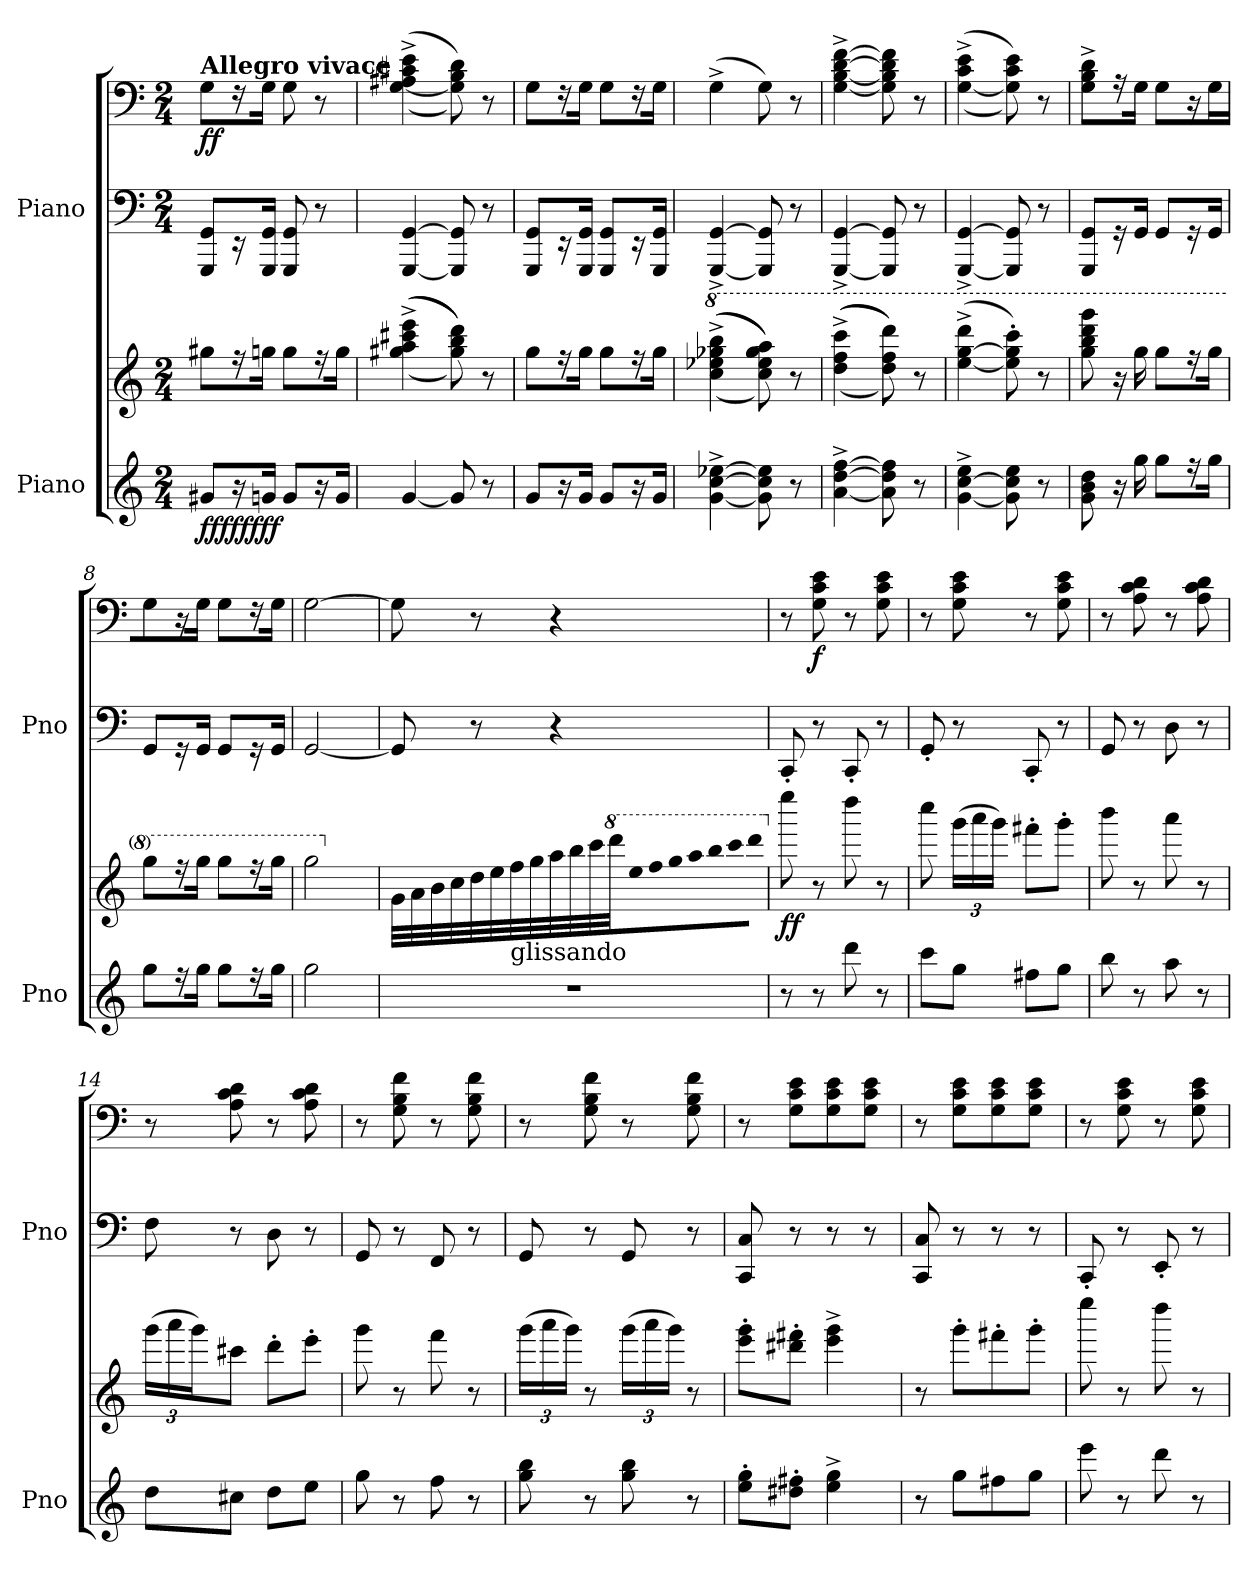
**kern	**kern	**dynam	**kern	**kern	**dynam
*part2	*part2	*part2	*part1	*part1	*part1
*staff4	*staff3	*staff3/4	*staff2	*staff1	*staff1/2
*I"Piano	*	*	*I"Piano	*	*
*I'Pno	*	*	*I'Pno	*	*
*clefG2	*clefG2	*	*clefF4	*clefF4	*
*k[]	*k[]	*	*k[]	*k[]	*
*M2/4	*M2/4	*	*M2/4	*M2/4	*
=1	=1	=1	=1	=1	=1
!	!	!	!	!LO:TX:a:B:t=Allegro vivace	!
!	!	!LO:DY:b=2	!	!	!
!	!	!LO:DY:n=1:b=2	!	!	!
!	!	!LO:DY:n=2:b	!	!	!
!	!	!LO:DY:n=3:b	!	!	!LO:DY:b
8g#X/L	8gg#X\L	ff ff ff ff	8GGG/ 8GG/L	8G\L	ff
16r	16r	.	16r	16r	.
16gn/Jk	16ggn\Jk	.	16GGG/ 16GG/Jk	16G\Jk	.
8g/L	8gg\L	.	8GGG/ 8GG/	8G\	.
16r	16r	.	8r	8r	.
16g/Jk	16gg\Jk	.	.	.	.
=2	=2	=2	=2	=2	=2
[4g/	(>(>(<4gg#X\^ 4aa\^ 4ccc#X\^ 4eee\^	.	[4GGG/ [4GG/	(>(>[4G\^ 4A#X\^ 4c#X\^ 4e\^	.
8g/]	8gg#\ 8bb\ 8ddd\)))	.	8GGG/] 8GG/]	8G\] 8B\ 8d\))	.
8r	8r	.	8r	8r	.
=3	=3	=3	=3	=3	=3
8g/L	8gg\L	.	8GGG/ 8GG/L	8G\L	.
16r	16r	.	16r	16r	.
16g/Jk	16gg\Jk	.	16GGG/ 16GG/Jk	16G\Jk	.
8g/L	8gg\L	.	8GGG/ 8GG/L	8G\L	.
16r	16r	.	16r	16r	.
16g/Jk	16gg\Jk	.	16GGG/ 16GG/Jk	16G\Jk	.
=4	=4	=4	=4	=4	=4
*	*8va	*	*	*	*
[4g\^ [4cc\^ [4ee-X\^	(>(>(<4ccc\^ 4eee-X\^ 4ggg-X\^ 4bbb\^	.	[4GGG/^ [4GG/^	(>4G^\	.
8g\] 8cc\] 8ee-\]	8ccc\ 8eee-\ 8ggg-\ 8aaa\)))	.	8GGG/] 8GG/]	8G\)	.
8r	8r	.	8r	8r	.
=5	=5	=5	=5	=5	=5
[4a\^ [4dd\^ [4ff\^	(>(>(<4ddd\^ 4fff\^ 4cccc\^	.	[4GGG/^ [4GG/^	[4G\^ [4B\^ [4d\^ [4f\^	.
8a\] 8dd\] 8ff\]	8ddd\ 8fff\ 8dddd\)))	.	8GGG/] 8GG/]	8G\] 8B\] 8d\] 8f\]	.
8r	8r	.	8r	8r	.
=6	=6	=6	=6	=6	=6
[4g\^ [4cc\^ 4ee\^	(>[4eee\^ [4ggg\^ 4dddd\^	.	[4GGG/^ [4GG/^	(>(>[4G\^ 4c\^ 4e\^	.
8g\] 8cc\] 8ee\	8eee\]' 8ggg\]' 8cccc\')	.	8GGG/] 8GG/]	8G\] 8c\ 8e\))	.
8r	8r	.	8r	8r	.
!!LO:LB:g=z
=7	=7	=7	=7	=7	=7
8g\ 8b\ 8dd\	8ggg\ 8bbb\ 8dddd\ 8gggg\	.	8GGG/ 8GG/L	8G\^ 8B\^ 8d\^L	.
16r	16r	.	16r	16r	.
16gg\	16ggg\	.	16GG/Jk	16G\Jk	.
8gg\L	8ggg\L	.	8GG/L	8G\L	.
16r	16r	.	16r	16r	.
16gg\Jk	16ggg\Jk	.	16GG/Jk	16G\K	.
=8	=8	=8	=8	=8	=8
8gg\L	8ggg\L	.	8GG/L	8G\	.
16r	16r	.	16r	16r	.
16gg\Jk	16ggg\Jk	.	16GG/Jk	16G\Jk	.
8gg\L	8ggg\L	.	8GG/L	8G\L	.
16r	16r	.	16r	16r	.
16gg\Jk	16ggg\Jk	.	16GG/Jk	16G\Jk	.
=9	=9	=9	=9	=9	=9
2gg\	2ggg\	.	[2GG/	[2G\	.
=10	=10	=10	=10	=10	=10
*	*X8va	*	*	*	*
2r	32g\LLL	.	8GG/]	8G\]	.
.	32a\	.	.	.	.
.	32b\	.	.	.	.
.	32cc\	.	.	.	.
.	32dd\	.	8r	8r	.
.	32ee\	.	.	.	.
!	!LO:TX:b:t=glissando	!	!	!	!
.	32ff\	.	.	.	.
.	32gg\	.	.	.	.
.	32aa\	.	4r	4r	.
.	32bb\	.	.	.	.
.	32ccc\	.	.	.	.
*	*8va	*	*	*	*
.	32dddd\	.	.	.	.
*	*Xtuplet	*	*	*	*
!	!LO:N:vis=32	!	!	!	!
.	960%17eee\	.	.	.	.
!	!LO:N:vis=32	!	!	!	!
.	960%17fff\	.	.	.	.
!	!LO:N:vis=32	!	!	!	!
.	960%17ggg\	.	.	.	.
!	!LO:N:vis=32	!	!	!	!
.	960%17aaa\	.	.	.	.
!	!LO:N:vis=32	!	!	!	!
.	960%17bbb\	.	.	.	.
!	!LO:N:vis=32	!	!	!	!
.	960%17cccc\	.	.	.	.
!	!LO:N:vis=32	!	!	!	!
.	960%17dddd\JJJ	.	.	.	.
*	*X8va	*	*	*	*
.	960ryy	.	.	.	.
=11	=11	=11	=11	=11	=11
!	!	!LO:DY:b	!	!	!
!	!	!LO:DY:n=1:b	!	!	!
8r	8eeee\	f f	8CC'/	8r	.
!	!	!	!	!	!LO:DY:b
8r	8r	.	8r	8G\ 8c\ 8e\	f
8ddd\	8dddd\	.	8CC'/	8r	.
8r	8r	.	8r	8G\ 8c\ 8e\	.
=12	=12	=12	=12	=12	=12
8ccc\L	8cccc\	.	8GG'/	8r	.
*	*tuplet	*	*	*	*
*	*Xbrackettup	*	*	*	*
8gg\J	(>24ggg\LL	.	8r	8G\ 8c\ 8e\	.
.	24aaa\	.	.	.	.
.	24ggg\JJ)	.	.	.	.
8ff#X\L	8fff#X'\L	.	8CC'/	8r	.
8gg\J	8ggg'\J	.	8r	8G\ 8c\ 8e\	.
=13	=13	=13	=13	=13	=13
8bb\	8bbb\	.	8GG/	8r	.
8r	8r	.	8r	8A\ 8c\ 8d\	.
8aa\	8aaa\	.	8D\	8r	.
8r	8r	.	8r	8A\ 8c\ 8d\	.
!!LO:LB:g=z
=14	=14	=14	=14	=14	=14
8dd\L	(>24ggg\LL	.	8F\	8r	.
.	24aaa\	.	.	.	.
.	24ggg\J)	.	.	.	.
8cc#X\J	8ccc#X\J	.	8r	8A\ 8c\ 8d\	.
8dd\L	8ddd'\L	.	8D\	8r	.
8ee\J	8eee'\J	.	8r	8A\ 8c\ 8d\	.
=15	=15	=15	=15	=15	=15
8gg\	8ggg\	.	8GG/	8r	.
8r	8r	.	8r	8G\ 8B\ 8f\	.
8ff\	8fff\	.	8FF/	8r	.
8r	8r	.	8r	8G\ 8B\ 8f\	.
=16	=16	=16	=16	=16	=16
8gg\ 8bb\	(>24ggg\LL	.	8GG/	8r	.
.	24aaa\	.	.	.	.
.	24ggg\JJ)	.	.	.	.
8r	8r	.	8r	8G\ 8B\ 8f\	.
8gg\ 8bb\	(>24ggg\LL	.	8GG/	8r	.
.	24aaa\	.	.	.	.
.	24ggg\JJ)	.	.	.	.
8r	8r	.	8r	8G\ 8B\ 8f\	.
=17	=17	=17	=17	=17	=17
8ee\' 8gg\'L	8eee\' 8ggg\'L	.	8CC/ 8C/	8r	.
8dd#X\' 8ff#X\'J	8ddd#X\' 8fff#X\'J	.	8r	8G\ 8c\ 8e\L	.
4ee\^ 4gg\^	4eee\^ 4ggg\^	.	8r	8G\ 8c\ 8e\	.
.	.	.	8r	8G\ 8c\ 8e\J	.
=18	=18	=18	=18	=18	=18
8r	8r	.	8CC/ 8C/	8r	.
8gg\L	8ggg'\L	.	8r	8G\ 8c\ 8e\L	.
8ff#X\	8fff#X'\	.	8r	8G\ 8c\ 8e\	.
8gg\J	8ggg'\J	.	8r	8G\ 8c\ 8e\J	.
=19	=19	=19	=19	=19	=19
8eee\	8eeee\	.	8CC'/	8r	.
8r	8r	.	8r	8G\ 8c\ 8e\	.
8ddd\	8dddd\	.	8EE'/	8r	.
8r	8r	.	8r	8G\ 8c\ 8e\	.
=	=	=	=	=	=
*-	*-	*-	*-	*-	*-
